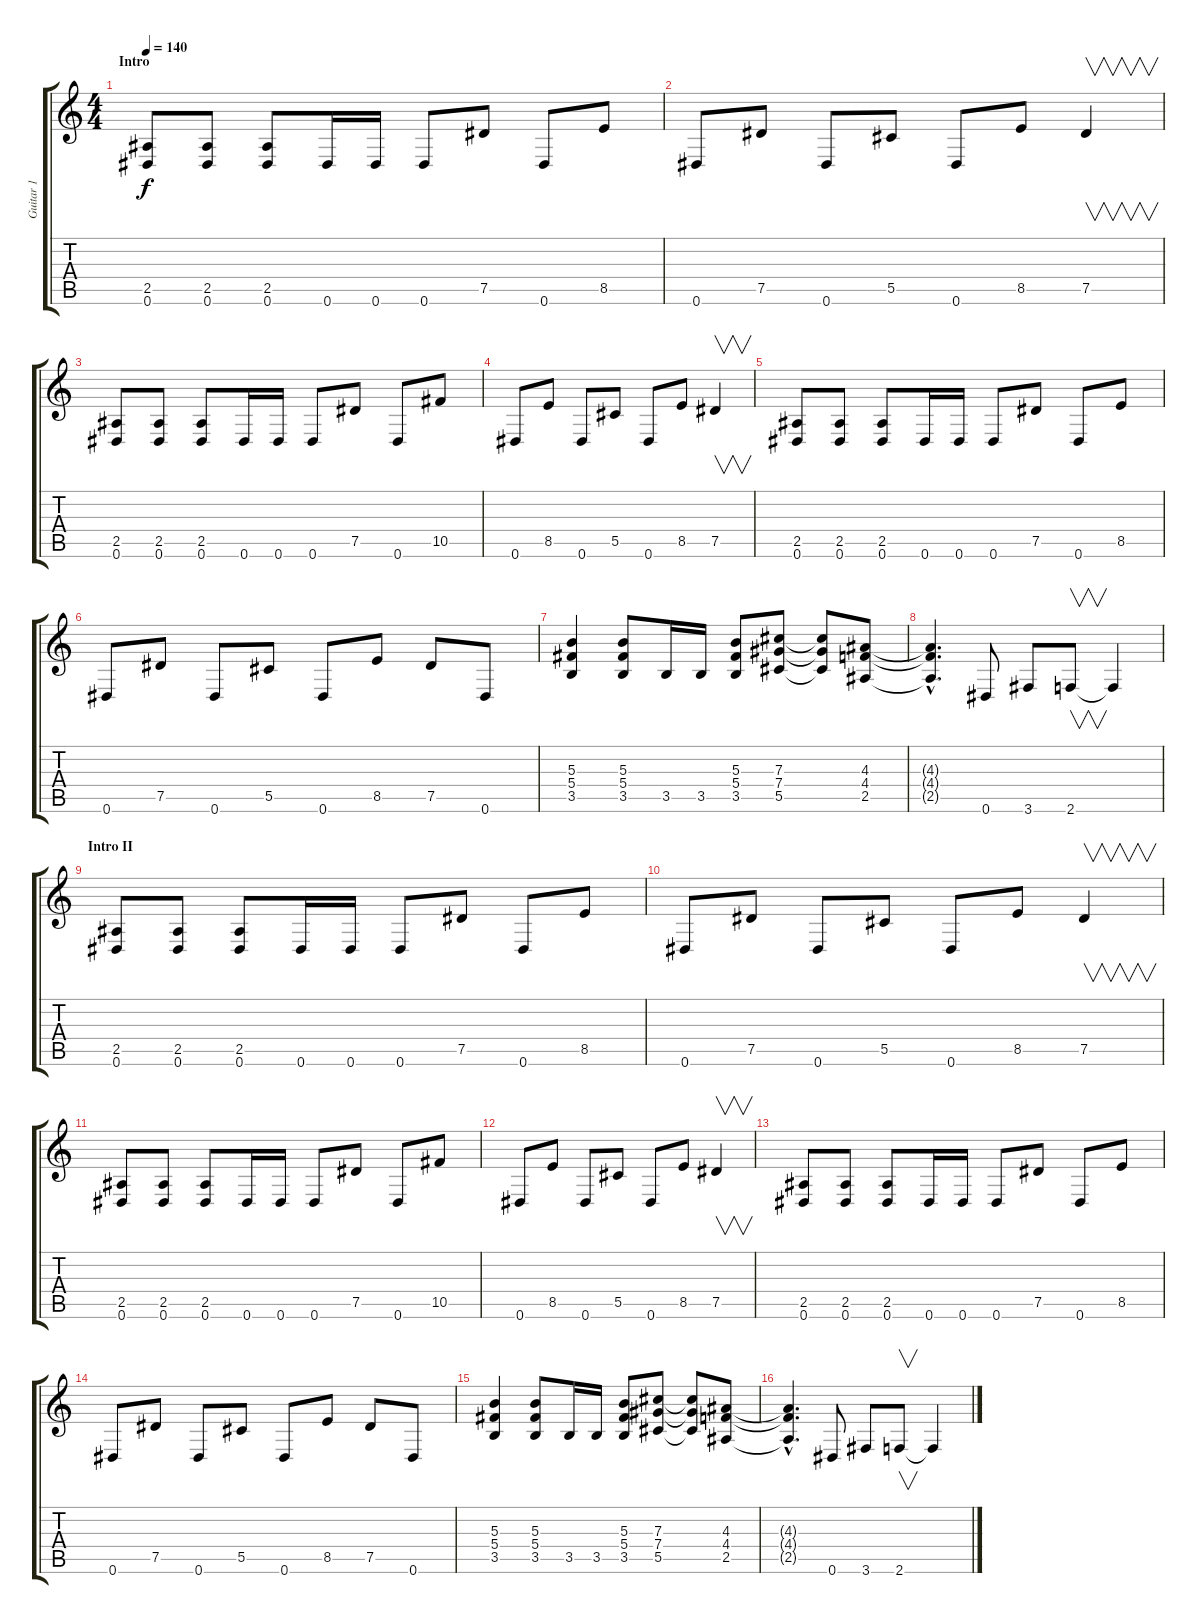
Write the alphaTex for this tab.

\track ("Guitar 1" "Guitar 1") {instrument distortionguitar}
\staff {score tabs}
\tuning (Eb4 Bb3 Gb3 Db3 Ab2 Eb2) {hide}
\ts (4 4)
\section ("" "Intro")
\tempo 140
\clef g2
\ks c
(2.5 0.6).8{dy f instrument distortionguitar} (2.5 0.6).8 (2.5 0.6).8 0.6.16 0.6.16 0.6.8 7.5.8 0.6.8 8.5.8 |
0.6.8 7.5.8 0.6.8 5.5.8 0.6.8 8.5.8 7.5.4{v} |
(2.5 0.6).8 (2.5 0.6).8 (2.5 0.6).8 0.6.16 0.6.16 0.6.8 7.5.8 0.6.8 10.5.8 |
0.6.8 8.5.8 0.6.8 5.5.8 0.6.8 8.5.8 7.5.4{v} |
(2.5 0.6).8 (2.5 0.6).8 (2.5 0.6).8 0.6.16 0.6.16 0.6.8 7.5.8 0.6.8 8.5.8 |
0.6.8 7.5.8 0.6.8 5.5.8 0.6.8 8.5.8 7.5.8 0.6.8 |
(5.3 5.4 3.5).4 (5.3 5.4 3.5).8 3.5.16 3.5.16 (5.3 5.4 3.5).8 (7.3 7.4 5.5).8 (7.3{t} 7.4{t} 5.5{t}).8 (4.3 4.4 2.5).8 |
(4.3{hac t} 4.4{hac t} 2.5{hac t}).4{d} 0.6.8 3.6.8 2.6.8{v} 2.6{t}.4 |
\section ("" "Intro II")
(2.5 0.6).8 (2.5 0.6).8 (2.5 0.6).8 0.6.16 0.6.16 0.6.8 7.5.8 0.6.8 8.5.8 |
0.6.8 7.5.8 0.6.8 5.5.8 0.6.8 8.5.8 7.5.4{v} |
(2.5 0.6).8 (2.5 0.6).8 (2.5 0.6).8 0.6.16 0.6.16 0.6.8 7.5.8 0.6.8 10.5.8 |
0.6.8 8.5.8 0.6.8 5.5.8 0.6.8 8.5.8 7.5.4{v} |
(2.5 0.6).8 (2.5 0.6).8 (2.5 0.6).8 0.6.16 0.6.16 0.6.8 7.5.8 0.6.8 8.5.8 |
0.6.8 7.5.8 0.6.8 5.5.8 0.6.8 8.5.8 7.5.8 0.6.8 |
(5.3 5.4 3.5).4 (5.3 5.4 3.5).8 3.5.16 3.5.16 (5.3 5.4 3.5).8 (7.3 7.4 5.5).8 (7.3{t} 7.4{t} 5.5{t}).8 (4.3 4.4 2.5).8 |
(4.3{hac t} 4.4{hac t} 2.5{hac t}).4{d} 0.6.8 3.6.8 2.6.8{v} 2.6{t}.4
